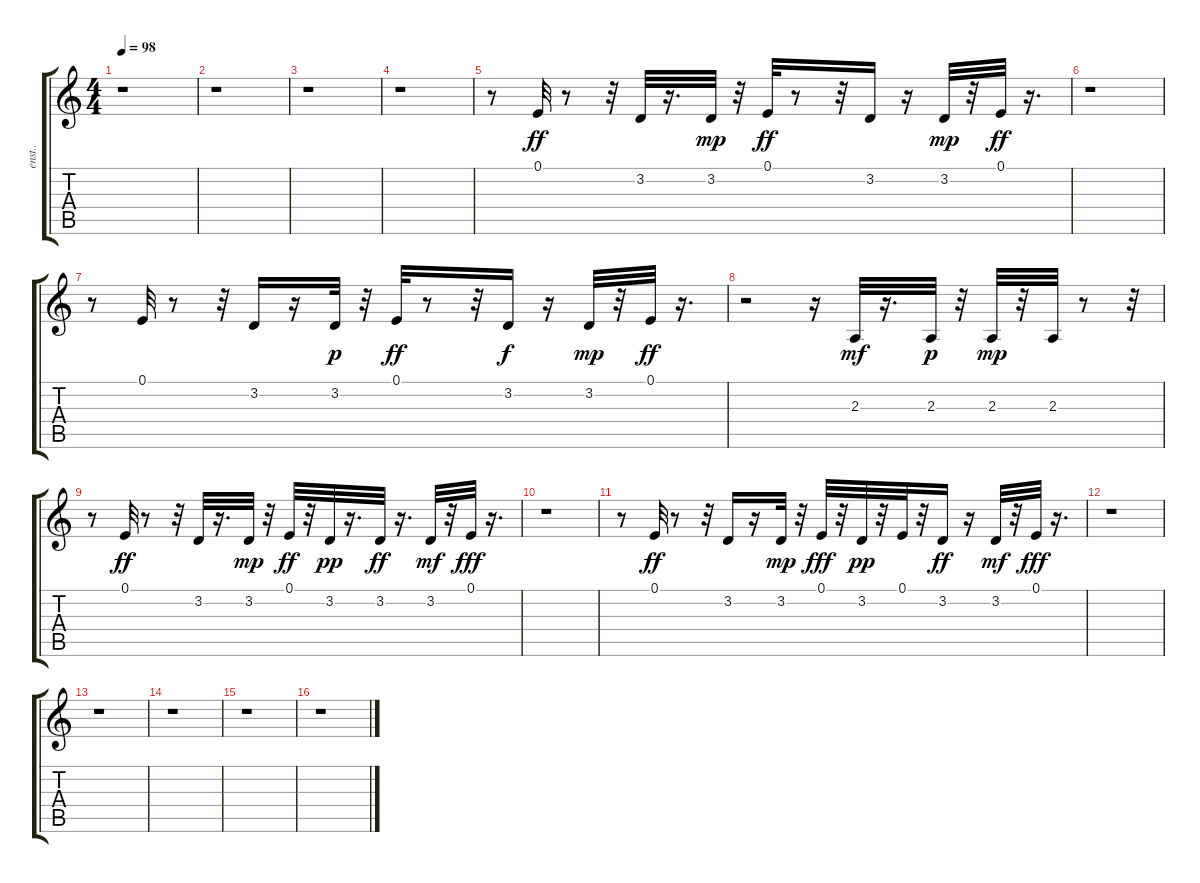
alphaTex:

\track ("enst.." "enst..") {instrument frenchhorn}
\staff {score tabs}
\tuning (E4 B3 G3 D3 A2 E2) {hide}
\ts (4 4)
\tempo 98
\clef g2
\ks c
r.1{dy f} |
r.1 |
r.1 |
r.1 |
r.8 0.1.32{dy ff} r.8 r.32 3.2.32 r.16{d} 3.2.32{dy mp} r.32 0.1.32{dy ff} r.8 r.32 3.2.16 r.16 3.2.32{dy mp} r.32 0.1.32{dy ff} r.16{d} |
r.1 |
r.8 0.1.32 r.8 r.32 3.2.16 r.16 3.2.32{dy p} r.32 0.1.32{dy ff} r.8 r.32 3.2.16{dy f} r.16 3.2.32{dy mp} r.32 0.1.32{dy ff} r.16{d} |
r.2 r.16 2.3.32{dy mf} r.16{d} 2.3.32{dy p} r.32 2.3.32{dy mp} r.32 2.3.32 r.8 r.32 |
r.8 0.1.32{dy ff} r.8 r.32 3.2.32 r.16{d} 3.2.32{dy mp} r.32 0.1.32{dy ff} r.32 3.2.32{dy pp} r.16{d} 3.2.32{dy ff} r.16{d} 3.2.32{dy mf} r.32 0.1.32{dy fff} r.16{d} |
r.1 |
r.8 0.1.32{dy ff} r.8 r.32 3.2.16 r.16 3.2.32{dy mp} r.32 0.1.32{dy fff} r.32 3.2.32{dy pp} r.32 0.1.32 r.32 3.2.16{dy ff} r.16 3.2.32{dy mf} r.32 0.1.32{dy fff} r.16{d} |
r.1 |
r.1 |
r.1 |
r.1 |
r.1
